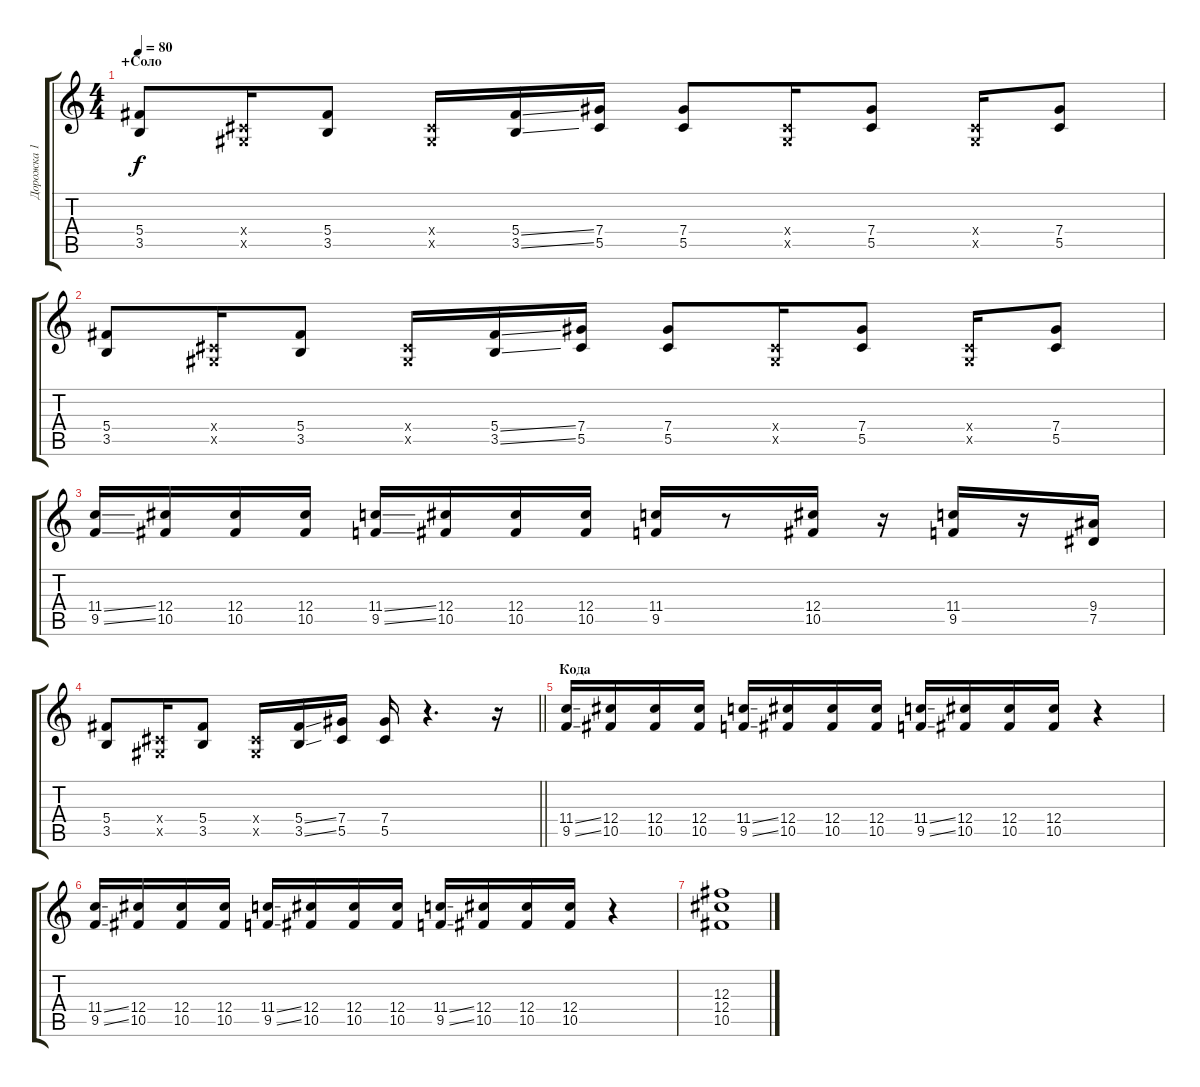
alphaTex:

\track ("Дорожка 1" "Дорожка 1") {instrument distortionguitar}
\staff {score tabs}
\tuning (Eb4 Bb3 Gb3 Db3 Ab2 Eb2) {hide}
\ts (4 4)
\section ("" "+Соло")
\tempo 80
\clef g2
\ks c
(5.4 3.5).8{dy f} (0.4{x} 0.5{x}).16 (5.4 3.5).8 (0.4{x} 0.5{x}).16 (5.4{ss} 3.5{ss}).16 (7.4 5.5).16 (7.4 5.5).8 (0.4{x} 0.5{x}).16 (7.4 5.5).8 (0.4{x} 0.5{x}).16 (7.4 5.5).8 |
(5.4 3.5).8 (0.4{x} 0.5{x}).16 (5.4 3.5).8 (0.4{x} 0.5{x}).16 (5.4{ss} 3.5{ss}).16 (7.4 5.5).16 (7.4 5.5).8 (0.4{x} 0.5{x}).16 (7.4 5.5).8 (0.4{x} 0.5{x}).16 (7.4 5.5).8 |
(11.4{ss} 9.5{ss}).16 (12.4 10.5).16 (12.4 10.5).16 (12.4 10.5).16 (11.4{ss} 9.5{ss}).16 (12.4 10.5).16 (12.4 10.5).16 (12.4 10.5).16 (11.4 9.5).16 r.8 (12.4 10.5).16 r.16 (11.4 9.5).16 r.16 (9.4 7.5).16 |
\barLineRight lightlight
(5.4 3.5).8 (0.4{x} 0.5{x}).16 (5.4 3.5).8 (0.4{x} 0.5{x}).16 (5.4{ss} 3.5{ss}).16 (7.4 5.5).16 (7.4 5.5).16 r.4{d} r.16 |
\section ("" "Кода")
(11.4{ss} 9.5{ss}).16 (12.4 10.5).16 (12.4 10.5).16 (12.4 10.5).16 (11.4{ss} 9.5{ss}).16 (12.4 10.5).16 (12.4 10.5).16 (12.4 10.5).16 (11.4{ss} 9.5{ss}).16 (12.4 10.5).16 (12.4 10.5).16 (12.4 10.5).16 r.4 |
(11.4{ss} 9.5{ss}).16 (12.4 10.5).16 (12.4 10.5).16 (12.4 10.5).16 (11.4{ss} 9.5{ss}).16 (12.4 10.5).16 (12.4 10.5).16 (12.4 10.5).16 (11.4{ss} 9.5{ss}).16 (12.4 10.5).16 (12.4 10.5).16 (12.4 10.5).16 r.4 |
(12.3 12.4 10.5).1
